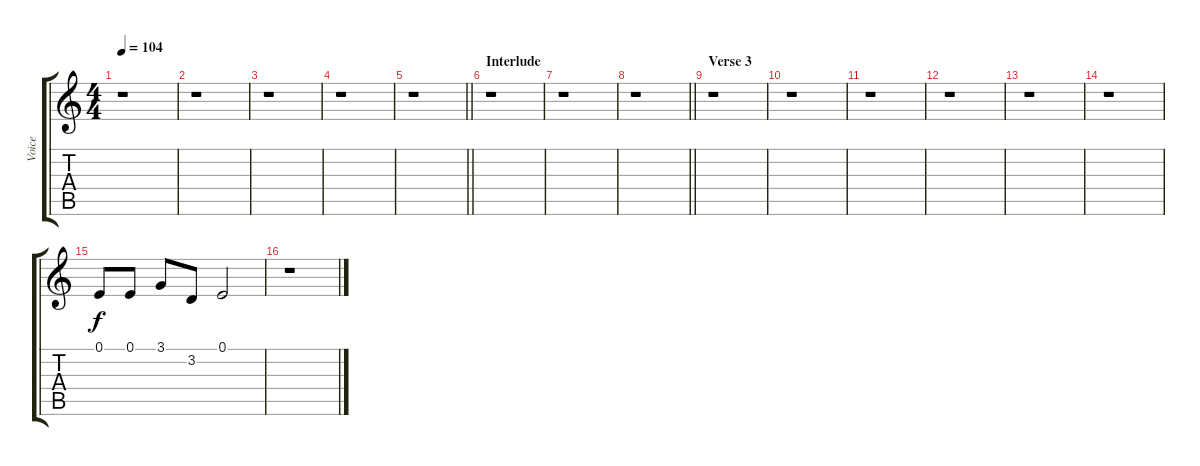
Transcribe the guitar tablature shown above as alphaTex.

\track ("Voice" "Voice") {instrument pad1newage}
\staff {score tabs}
\tuning (E4 B3 G3 D3 A2 E2) {hide}
\ts (4 4)
\tempo 104
\clef g2
\ks c
r.1{dy f} |
r.1 |
r.1 |
r.1 |
\barLineRight lightlight
r.1 |
\section ("" "Interlude")
r.1 |
r.1 |
\barLineRight lightlight
r.1 |
\section ("" "Verse 3")
r.1 |
r.1 |
r.1 |
r.1 |
r.1 |
r.1 |
0.1.8 0.1.8 3.1.8 3.2.8 0.1.2 |
r.1
